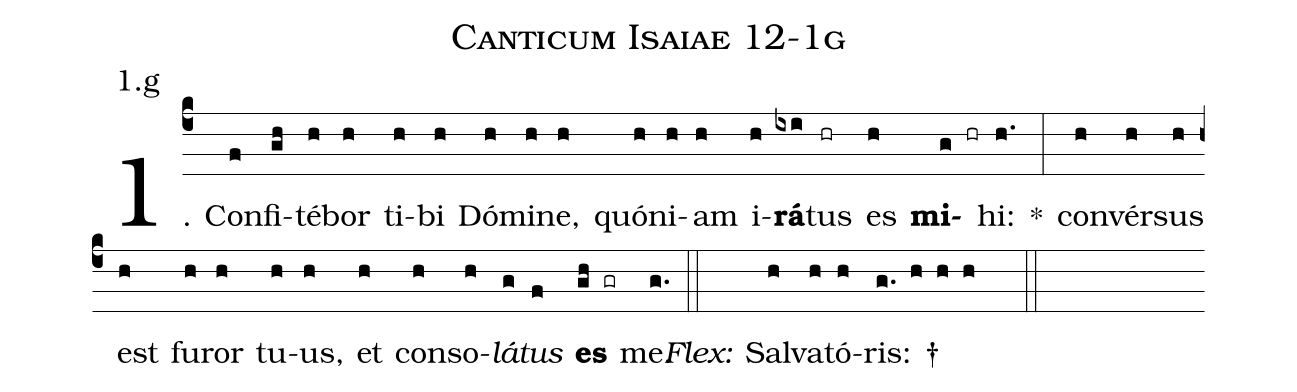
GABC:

name: Canticum Isaiae 12-1g;
annotation: 1.g;
%%
(c4)1. Con(f)fi(gh)té(h)bor(h) ti(h)bi(h) Dó(h)mi(h)ne,(h) quón(h)i(h)am(h) i(h)<b>rá</b>(ixi)tus(hr) es(h) <b>mi</b>(g hr)hi:(h.) *(:) con(h)vér(h)sus(h) est(h) fu(h)ror(h) tu(h)us,(h) et(h) con(h)so(h)<i>lá</i>(g)<i>tus</i>(f) <b>es</b>(gh gr) me.(g.) (::)
<i>Flex:</i>()  Sal(h)va(h)tó(h)ris: †(g. h h h  ::)
